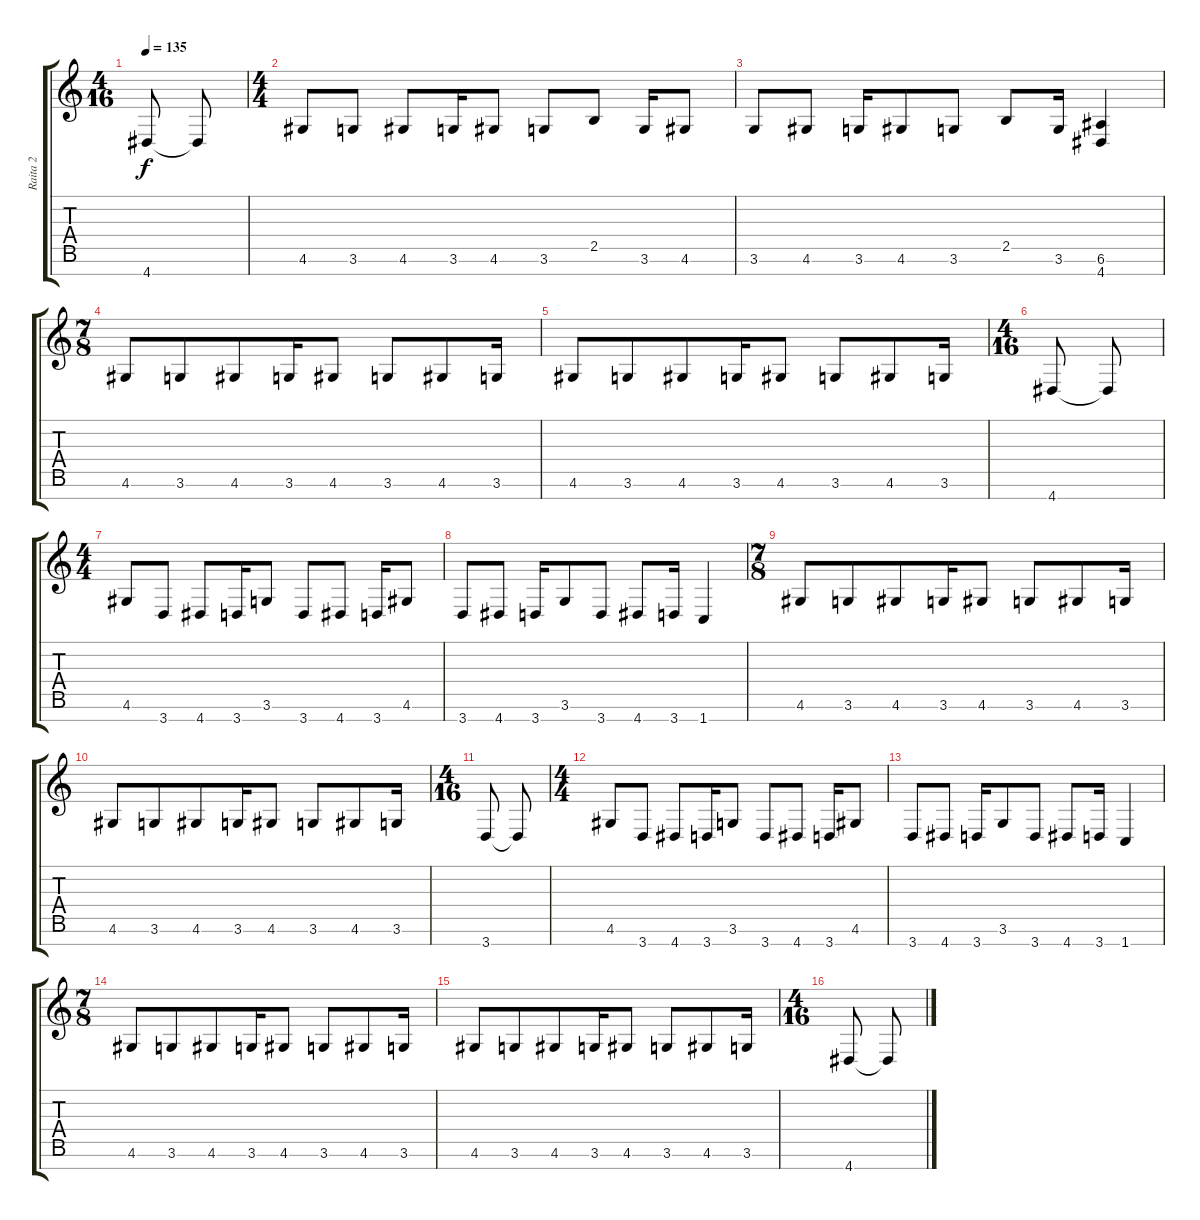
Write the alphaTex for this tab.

\track ("Raita 2" "Raita 2") {instrument distortionguitar}
\staff {score tabs}
\tuning (E4 B3 G3 D3 A2 E2 B1) {hide}
\ts (4 16)
\tempo 135
\clef g2
\ks c
4.7.8{dy f volume 8} 4.7{t}.8 |
\ts (4 4)
4.6.8{volume 12} 3.6.8 4.6.8 3.6.16 4.6.8 3.6.8 2.5.8 3.6.16 4.6.8 |
3.6.8{volume 12} 4.6.8 3.6.16 4.6.8 3.6.8 2.5.8 3.6.16 (6.6 4.7).4 |
\ts (7 8)
4.6.8{volume 10} 3.6.8 4.6.8 3.6.16 4.6.8 3.6.8 4.6.8 3.6.16 |
4.6.8 3.6.8 4.6.8 3.6.16 4.6.8 3.6.8 4.6.8 3.6.16 |
\ts (4 16)
4.7.8{volume 8} 4.7{t}.8 |
\ts (4 4)
4.6.8{volume 12} 3.7.8 4.7.8 3.7.16 3.6.8 3.7.8 4.7.8 3.7.16 4.6.8 |
3.7.8 4.7.8 3.7.16 3.6.8 3.7.8 4.7.8 3.7.16 1.7.4 |
\ts (7 8)
4.6.8{volume 10} 3.6.8 4.6.8 3.6.16 4.6.8 3.6.8 4.6.8 3.6.16 |
4.6.8 3.6.8 4.6.8 3.6.16 4.6.8 3.6.8 4.6.8 3.6.16 |
\ts (4 16)
3.7.8{volume 8} 3.7{t}.8 |
\ts (4 4)
4.6.8{volume 12} 3.7.8 4.7.8 3.7.16 3.6.8 3.7.8 4.7.8 3.7.16 4.6.8 |
3.7.8 4.7.8 3.7.16 3.6.8 3.7.8 4.7.8 3.7.16 1.7.4 |
\ts (7 8)
4.6.8{volume 10} 3.6.8 4.6.8 3.6.16 4.6.8 3.6.8 4.6.8 3.6.16 |
4.6.8 3.6.8 4.6.8 3.6.16 4.6.8 3.6.8 4.6.8 3.6.16 |
\ts (4 16)
4.7.8{volume 8} 4.7{t}.8
